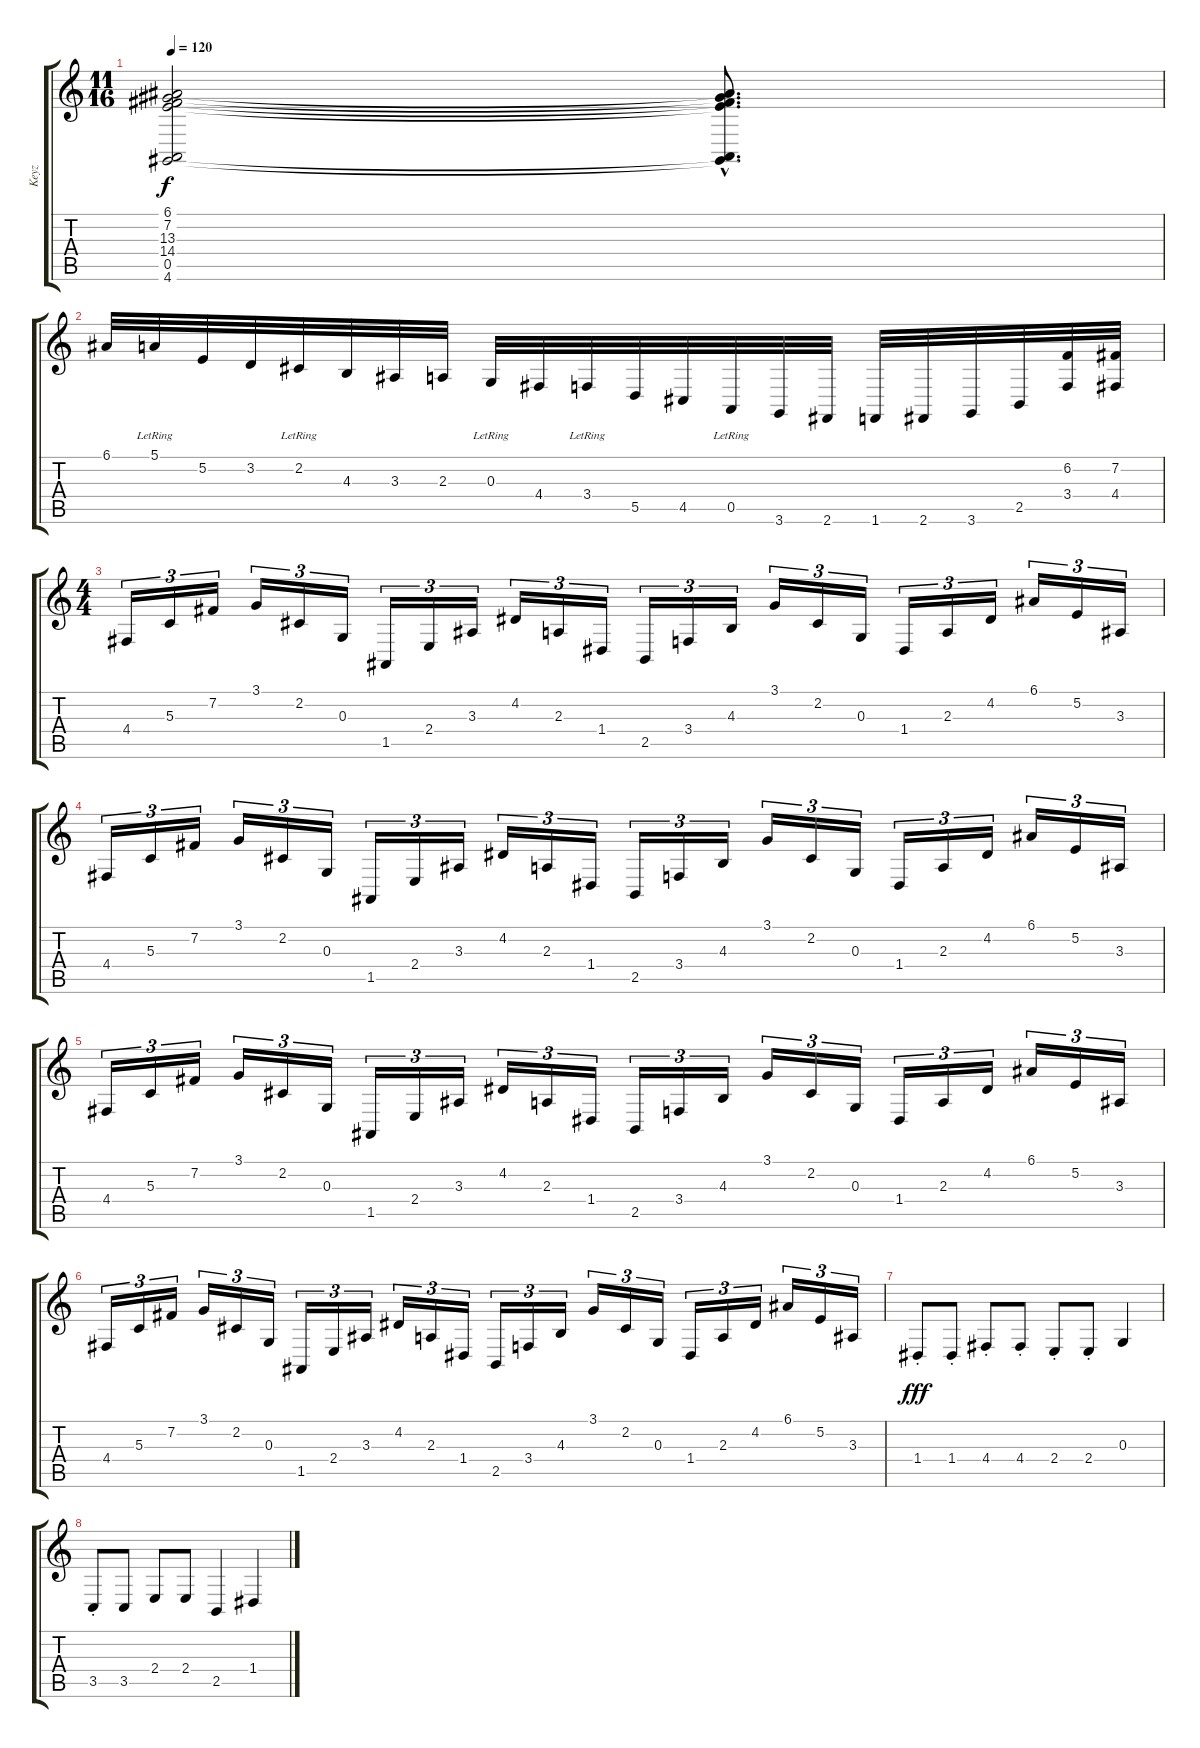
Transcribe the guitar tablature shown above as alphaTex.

\track ("Keyz" "Keyz") {instrument electricpiano1}
\staff {score tabs}
\tuning (E4 B3 G3 D3 A2 E2) {hide}
\ts (11 16)
\tempo 120
\clef g2
\ks c
(6.1 7.2 13.3 14.4 0.5{t} 4.6{t}).2{dy f} (6.1{hac t} 7.2{hac t} 13.3{hac t} 14.4{hac t} 0.5{hac t} 4.6{hac t}).8{d} |
6.1.32 5.1{lr}.32 5.2.32 3.2.32 2.2{lr}.32 4.3.32 3.3.32 2.3.32 0.3{lr}.32 4.4.32 3.4{lr}.32 5.5.32 4.5.32 0.5{lr}.32 3.6.32 2.6.32 1.6.32 2.6.32 3.6.32 2.5.32 (6.2 3.4).32 (7.2 4.4).32 |
\ts (4 4)
4.4.16{tu (3 2)} 5.3.16{tu (3 2)} 7.2.16{tu (3 2)} 3.1.16{tu (3 2)} 2.2.16{tu (3 2)} 0.3.16{tu (3 2)} 1.5.16{tu (3 2)} 2.4.16{tu (3 2)} 3.3.16{tu (3 2)} 4.2.16{tu (3 2)} 2.3.16{tu (3 2)} 1.4.16{tu (3 2)} 2.5.16{tu (3 2)} 3.4.16{tu (3 2)} 4.3.16{tu (3 2)} 3.1.16{tu (3 2)} 2.2.16{tu (3 2)} 0.3.16{tu (3 2)} 1.4.16{tu (3 2)} 2.3.16{tu (3 2)} 4.2.16{tu (3 2)} 6.1.16{tu (3 2)} 5.2.16{tu (3 2)} 3.3.16{tu (3 2)} |
4.4.16{tu (3 2)} 5.3.16{tu (3 2)} 7.2.16{tu (3 2)} 3.1.16{tu (3 2)} 2.2.16{tu (3 2)} 0.3.16{tu (3 2)} 1.5.16{tu (3 2)} 2.4.16{tu (3 2)} 3.3.16{tu (3 2)} 4.2.16{tu (3 2)} 2.3.16{tu (3 2)} 1.4.16{tu (3 2)} 2.5.16{tu (3 2)} 3.4.16{tu (3 2)} 4.3.16{tu (3 2)} 3.1.16{tu (3 2)} 2.2.16{tu (3 2)} 0.3.16{tu (3 2)} 1.4.16{tu (3 2)} 2.3.16{tu (3 2)} 4.2.16{tu (3 2)} 6.1.16{tu (3 2)} 5.2.16{tu (3 2)} 3.3.16{tu (3 2)} |
4.4.16{tu (3 2)} 5.3.16{tu (3 2)} 7.2.16{tu (3 2)} 3.1.16{tu (3 2)} 2.2.16{tu (3 2)} 0.3.16{tu (3 2)} 1.5.16{tu (3 2)} 2.4.16{tu (3 2)} 3.3.16{tu (3 2)} 4.2.16{tu (3 2)} 2.3.16{tu (3 2)} 1.4.16{tu (3 2)} 2.5.16{tu (3 2)} 3.4.16{tu (3 2)} 4.3.16{tu (3 2)} 3.1.16{tu (3 2)} 2.2.16{tu (3 2)} 0.3.16{tu (3 2)} 1.4.16{tu (3 2)} 2.3.16{tu (3 2)} 4.2.16{tu (3 2)} 6.1.16{tu (3 2)} 5.2.16{tu (3 2)} 3.3.16{tu (3 2)} |
4.4.16{tu (3 2)} 5.3.16{tu (3 2)} 7.2.16{tu (3 2)} 3.1.16{tu (3 2)} 2.2.16{tu (3 2)} 0.3.16{tu (3 2)} 1.5.16{tu (3 2)} 2.4.16{tu (3 2)} 3.3.16{tu (3 2)} 4.2.16{tu (3 2)} 2.3.16{tu (3 2)} 1.4.16{tu (3 2)} 2.5.16{tu (3 2)} 3.4.16{tu (3 2)} 4.3.16{tu (3 2)} 3.1.16{tu (3 2)} 2.2.16{tu (3 2)} 0.3.16{tu (3 2)} 1.4.16{tu (3 2)} 2.3.16{tu (3 2)} 4.2.16{tu (3 2)} 6.1.16{tu (3 2)} 5.2.16{tu (3 2)} 3.3.16{tu (3 2)} |
1.4{st}.8{dy fff instrument electricpiano1} 1.4{st}.8 4.4{st}.8 4.4{st}.8 2.4{st}.8 2.4{st}.8 0.3.4 |
3.5{st}.8 3.5.8 2.4.8 2.4.8 2.5.4 1.4.4
